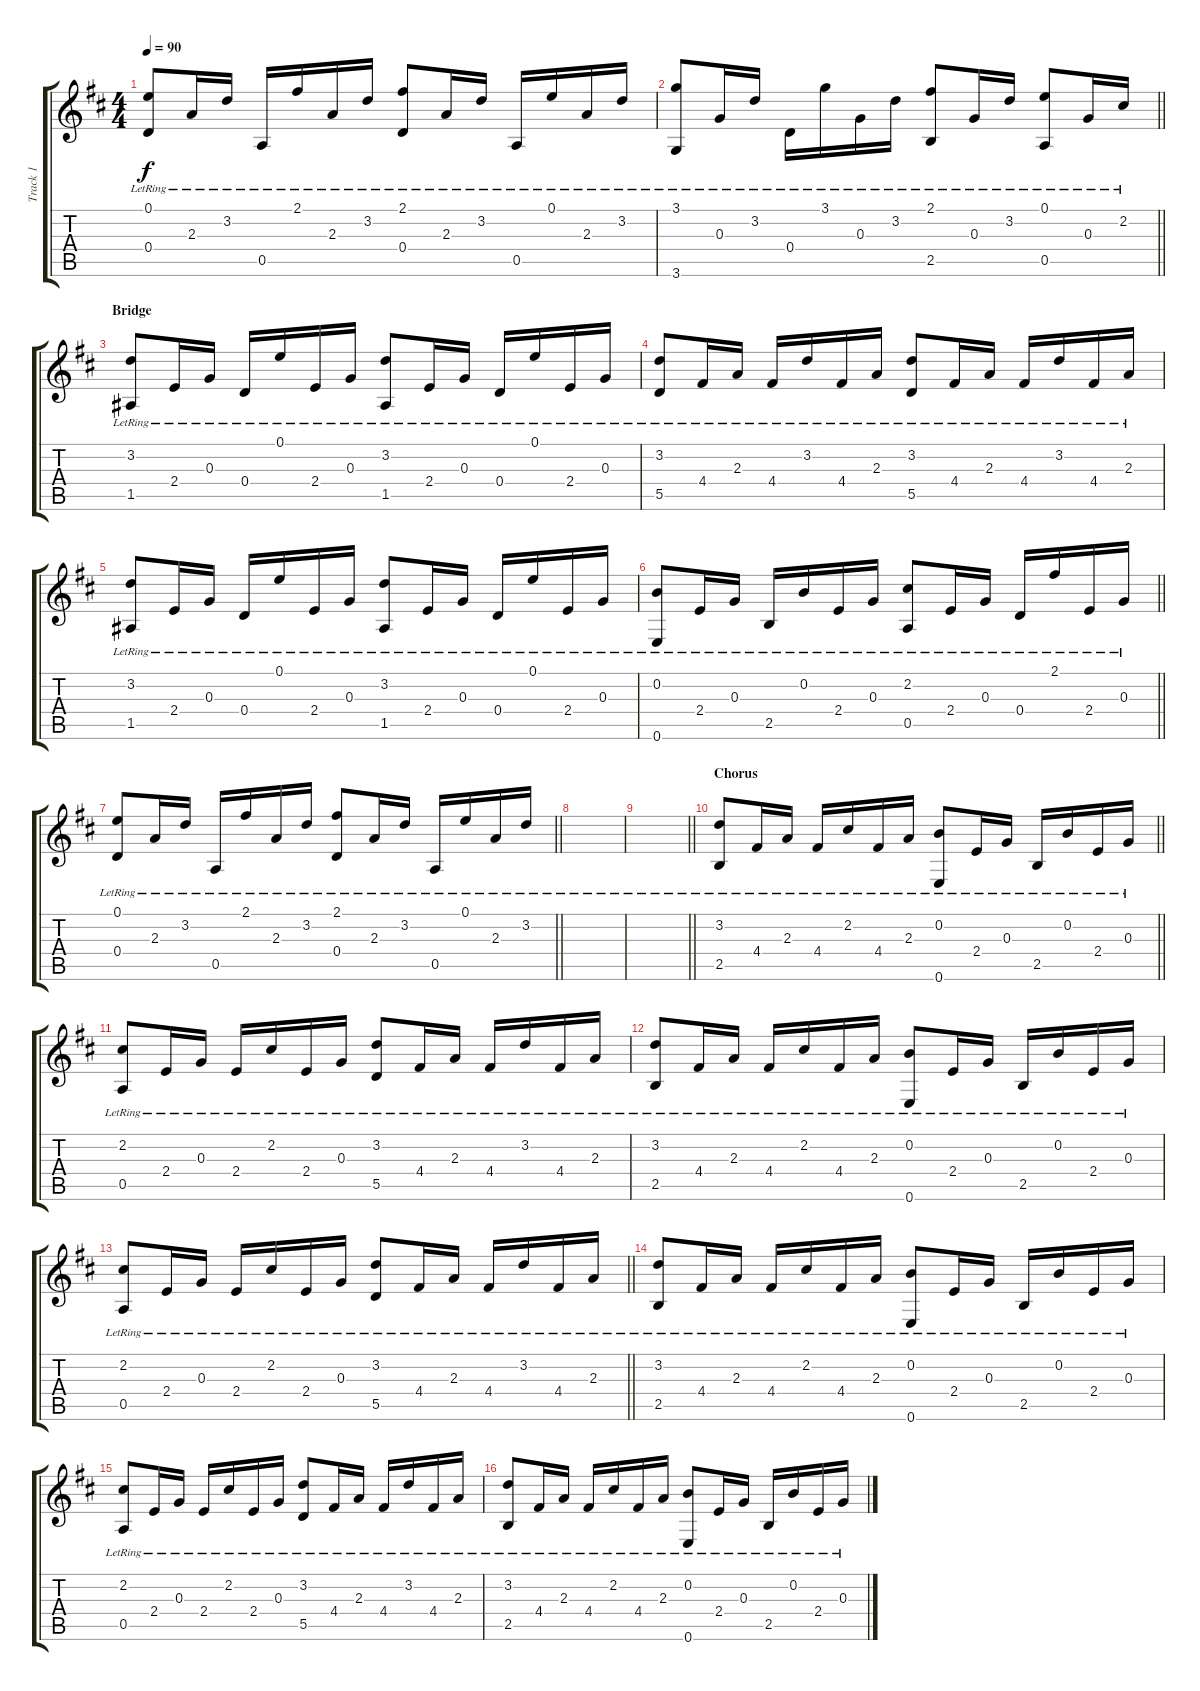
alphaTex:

\track ("Track 1" "Track 1") {instrument acousticguitarsteel}
\staff {score tabs}
\tuning (E4 B3 G3 D3 A2 E2) {hide}
\ts (4 4)
\tempo 90
\clef g2
\ks d
(0.1{lr} 0.4{lr}).8{dy f} 2.3{lr}.16 3.2{lr}.16 0.5{lr}.16 2.1{lr}.16 2.3{lr}.16 3.2{lr}.16 (2.1{lr} 0.4{lr}).8 2.3{lr}.16 3.2{lr}.16 0.5{lr}.16 0.1{lr}.16 2.3{lr}.16 3.2{lr}.16 |
\barLineRight lightlight
(3.1{lr} 3.6{lr}).8 0.3{lr}.16 3.2{lr}.16 0.4{lr}.16 3.1{lr}.16 0.3{lr}.16 3.2{lr}.16 (2.1{lr} 2.5{lr}).8 0.3{lr}.16 3.2{lr}.16 (0.1{lr} 0.5{lr}).8 0.3{lr}.16 2.2{lr}.16 |
\section ("" "Bridge")
(3.2{lr} 1.5{lr}).8 2.4{lr}.16 0.3{lr}.16 0.4{lr}.16 0.1{lr}.16 2.4{lr}.16 0.3{lr}.16 (3.2{lr} 1.5{lr}).8 2.4{lr}.16 0.3{lr}.16 0.4{lr}.16 0.1{lr}.16 2.4{lr}.16 0.3{lr}.16 |
(3.2{lr} 5.5{lr}).8 4.4{lr}.16 2.3{lr}.16 4.4{lr}.16 3.2{lr}.16 4.4{lr}.16 2.3{lr}.16 (3.2{lr} 5.5{lr}).8 4.4{lr}.16 2.3{lr}.16 4.4{lr}.16 3.2{lr}.16 4.4{lr}.16 2.3{lr}.16 |
(3.2{lr} 1.5{lr}).8 2.4{lr}.16 0.3{lr}.16 0.4{lr}.16 0.1{lr}.16 2.4{lr}.16 0.3{lr}.16 (3.2{lr} 1.5{lr}).8 2.4{lr}.16 0.3{lr}.16 0.4{lr}.16 0.1{lr}.16 2.4{lr}.16 0.3{lr}.16 |
\barLineRight lightlight
(0.2{lr} 0.6{lr}).8 2.4{lr}.16 0.3{lr}.16 2.5{lr}.16 0.2{lr}.16 2.4{lr}.16 0.3{lr}.16 (2.2{lr} 0.5{lr}).8 2.4{lr}.16 0.3{lr}.16 0.4{lr}.16 2.1{lr}.16 2.4{lr}.16 0.3{lr}.16 |
\barLineRight lightlight
(0.1{lr} 0.4{lr}).8 2.3{lr}.16 3.2{lr}.16 0.5{lr}.16 2.1{lr}.16 2.3{lr}.16 3.2{lr}.16 (2.1{lr} 0.4{lr}).8 2.3{lr}.16 3.2{lr}.16 0.5{lr}.16 0.1{lr}.16 2.3{lr}.16 3.2{lr}.16 |
|
\barLineRight lightlight
|
\section ("" "Chorus")
\barLineRight lightlight
(3.2{lr} 2.5{lr}).8 4.4{lr}.16 2.3{lr}.16 4.4{lr}.16 2.2{lr}.16 4.4{lr}.16 2.3{lr}.16 (0.2{lr} 0.6{lr}).8 2.4{lr}.16 0.3{lr}.16 2.5{lr}.16 0.2{lr}.16 2.4{lr}.16 0.3{lr}.16 |
(2.2{lr} 0.5{lr}).8 2.4{lr}.16 0.3{lr}.16 2.4{lr}.16 2.2{lr}.16 2.4{lr}.16 0.3{lr}.16 (3.2{lr} 5.5{lr}).8 4.4{lr}.16 2.3{lr}.16 4.4{lr}.16 3.2{lr}.16 4.4{lr}.16 2.3{lr}.16 |
(3.2{lr} 2.5{lr}).8 4.4{lr}.16 2.3{lr}.16 4.4{lr}.16 2.2{lr}.16 4.4{lr}.16 2.3{lr}.16 (0.2{lr} 0.6{lr}).8 2.4{lr}.16 0.3{lr}.16 2.5{lr}.16 0.2{lr}.16 2.4{lr}.16 0.3{lr}.16 |
\barLineRight lightlight
(2.2{lr} 0.5{lr}).8 2.4{lr}.16 0.3{lr}.16 2.4{lr}.16 2.2{lr}.16 2.4{lr}.16 0.3{lr}.16 (3.2{lr} 5.5{lr}).8 4.4{lr}.16 2.3{lr}.16 4.4{lr}.16 3.2{lr}.16 4.4{lr}.16 2.3{lr}.16 |
(3.2{lr} 2.5{lr}).8 4.4{lr}.16 2.3{lr}.16 4.4{lr}.16 2.2{lr}.16 4.4{lr}.16 2.3{lr}.16 (0.2{lr} 0.6{lr}).8 2.4{lr}.16 0.3{lr}.16 2.5{lr}.16 0.2{lr}.16 2.4{lr}.16 0.3{lr}.16 |
(2.2{lr} 0.5{lr}).8 2.4{lr}.16 0.3{lr}.16 2.4{lr}.16 2.2{lr}.16 2.4{lr}.16 0.3{lr}.16 (3.2{lr} 5.5{lr}).8 4.4{lr}.16 2.3{lr}.16 4.4{lr}.16 3.2{lr}.16 4.4{lr}.16 2.3{lr}.16 |
(3.2{lr} 2.5{lr}).8 4.4{lr}.16 2.3{lr}.16 4.4{lr}.16 2.2{lr}.16 4.4{lr}.16 2.3{lr}.16 (0.2{lr} 0.6{lr}).8 2.4{lr}.16 0.3{lr}.16 2.5{lr}.16 0.2{lr}.16 2.4{lr}.16 0.3{lr}.16
